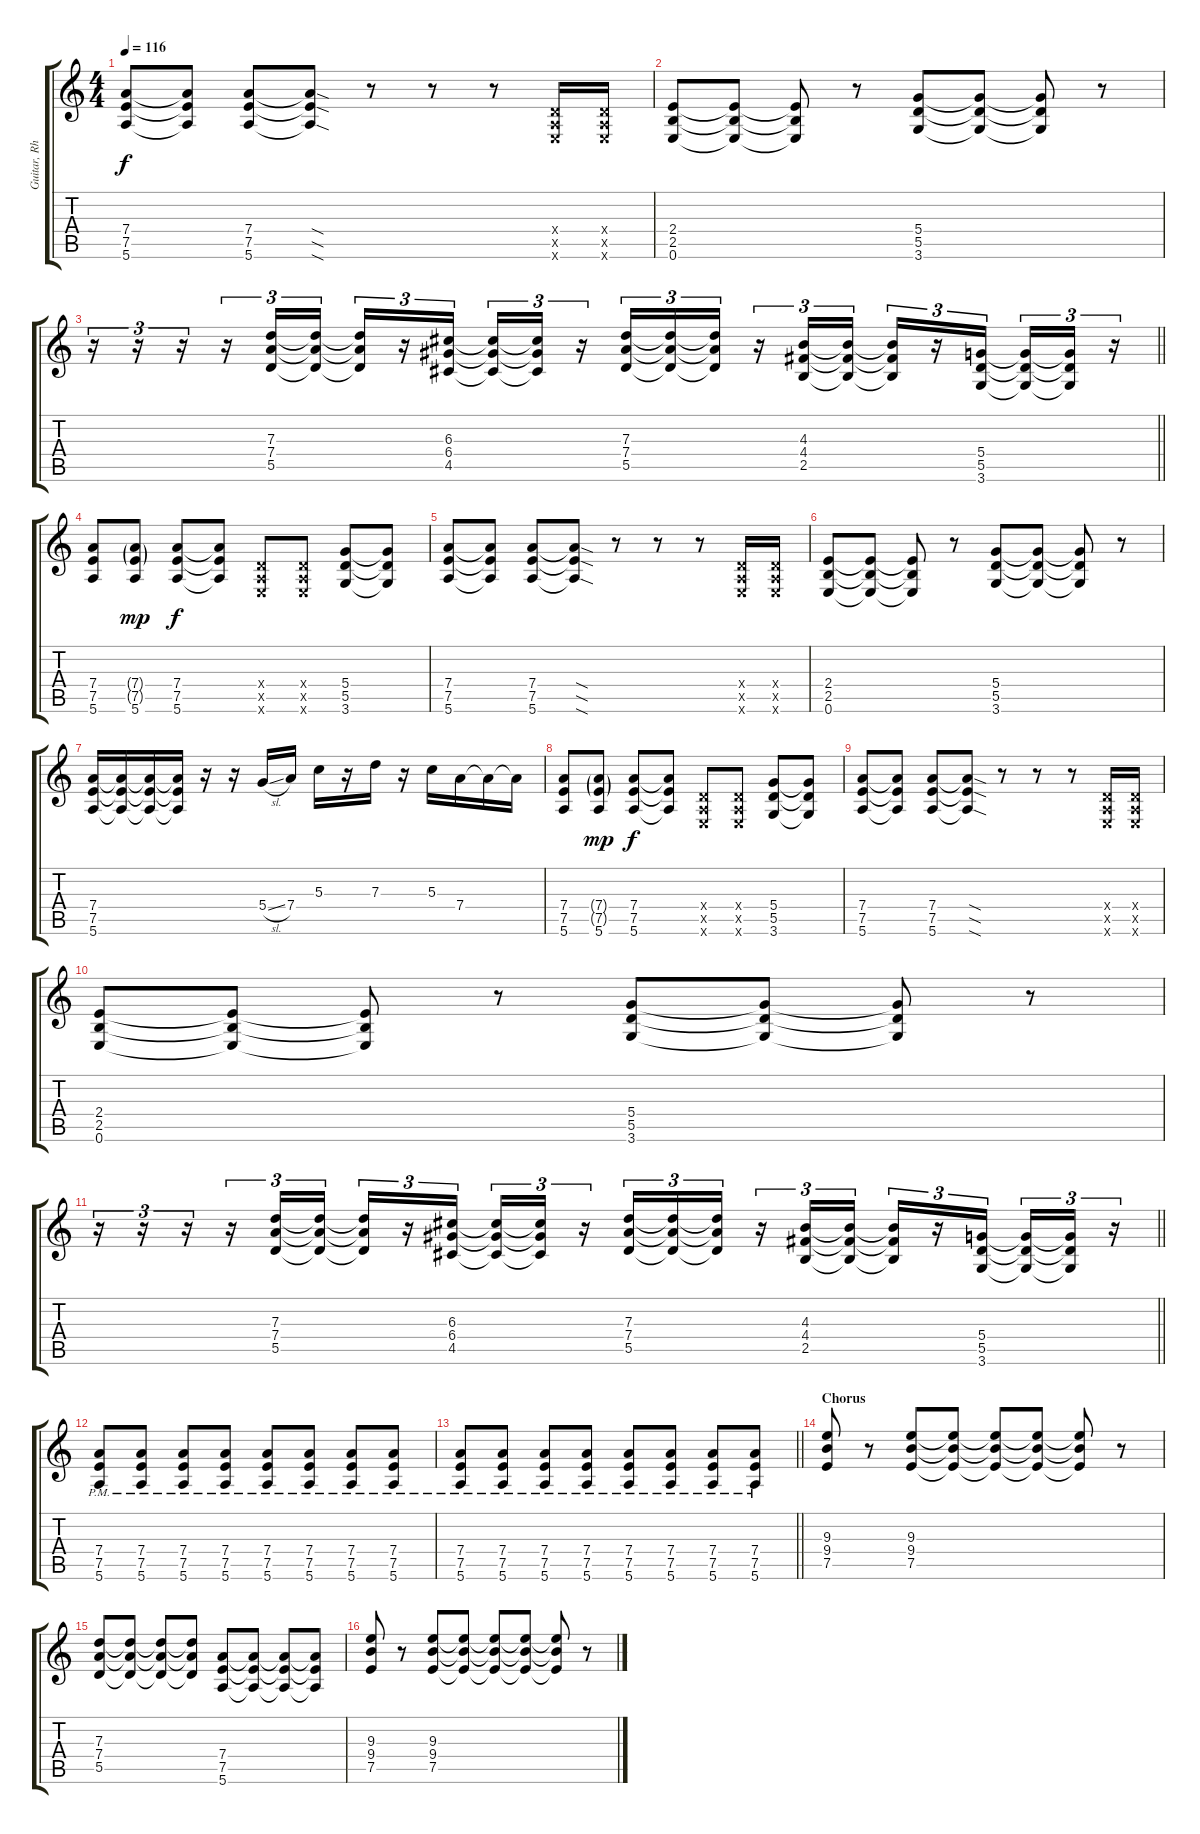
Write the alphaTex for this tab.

\track ("Guitar, Rhythm" "Guitar, Rh") {instrument distortionguitar}
\staff {score tabs}
\tuning (E4 B3 G3 D3 A2 E2) {hide}
\ts (4 4)
\tempo 116
\clef g2
\ks c
(7.4 7.5 5.6).8{dy f} (7.4{t} 7.5{t} 5.6{t}).8 (7.4 7.5 5.6).8 (7.4{sod t} 7.5{sod t} 5.6{sod t}).8 r.8 r.8 r.8 (0.4{x} 0.5{x} 0.6{x}).16 (0.4{x} 0.5{x} 0.6{x}).16 |
(2.4 2.5 0.6).8 (2.4{t} 2.5{t} 0.6{t}).8 (2.4{t} 2.5{t} 0.6{t}).8 r.8 (5.4 5.5 3.6).8 (5.4{t} 5.5{t} 3.6{t}).8 (5.4{t} 5.5{t} 3.6{t}).8 r.8 |
\barLineRight lightlight
r.16{tu (3 2)} r.16{tu (3 2)} r.16{tu (3 2)} r.16{tu (3 2)} (7.3 7.4 5.5).16{tu (3 2)} (7.3{t} 7.4{t} 5.5{t}).16{tu (3 2)} (7.3{t} 7.4{t} 5.5{t}).16{tu (3 2)} r.16{tu (3 2)} (6.3 6.4 4.5).16{tu (3 2) beam splitsecondary} (6.3{t} 6.4{t} 4.5{t}).16{tu (3 2)} (6.3{t} 6.4{t} 4.5{t}).16{tu (3 2)} r.16{tu (3 2)} (7.3 7.4 5.5).16{tu (3 2)} (7.3{t} 7.4{t} 5.5{t}).16{tu (3 2)} (7.3{t} 7.4{t} 5.5{t}).16{tu (3 2)} r.16{tu (3 2)} (4.3 4.4 2.5).16{tu (3 2)} (4.3{t} 4.4{t} 2.5{t}).16{tu (3 2)} (4.3{t} 4.4{t} 2.5{t}).16{tu (3 2)} r.16{tu (3 2)} (5.4 5.5 3.6).16{tu (3 2) beam splitsecondary} (5.4{t} 5.5{t} 3.6{t}).16{tu (3 2)} (5.4{t} 5.5{t} 3.6{t}).16{tu (3 2)} r.16{tu (3 2)} |
(7.4 7.5 5.6).8 (7.4{g} 7.5{g} 5.6).8{dy mp} (7.4 7.5 5.6).8{dy f} (7.4{t} 7.5{t} 5.6{t}).8 (0.4{x} 0.5{x} 0.6{x}).8 (0.4{x} 0.5{x} 0.6{x}).8 (5.4 5.5 3.6).8 (5.4{t} 5.5{t} 3.6{t}).8 |
(7.4 7.5 5.6).8 (7.4{t} 7.5{t} 5.6{t}).8 (7.4 7.5 5.6).8 (7.4{sod t} 7.5{sod t} 5.6{sod t}).8 r.8 r.8 r.8 (0.4{x} 0.5{x} 0.6{x}).16 (0.4{x} 0.5{x} 0.6{x}).16 |
(2.4 2.5 0.6).8 (2.4{t} 2.5{t} 0.6{t}).8 (2.4{t} 2.5{t} 0.6{t}).8 r.8 (5.4 5.5 3.6).8 (5.4{t} 5.5{t} 3.6{t}).8 (5.4{t} 5.5{t} 3.6{t}).8 r.8 |
(7.4 7.5 5.6).16 (7.4{t} 7.5{t} 5.6{t}).16 (7.4{t} 7.5{t} 5.6{t}).16 (7.4{t} 7.5{t} 5.6{t}).16 r.16 r.16 5.4{sl}.16 7.4.16 5.3.16 r.16 7.3.16 r.16 5.3.16 7.4.16 7.4{t}.16 7.4{t}.16 |
(7.4 7.5 5.6).8 (7.4{g} 7.5{g} 5.6).8{dy mp} (7.4 7.5 5.6).8{dy f} (7.4{t} 7.5{t} 5.6{t}).8 (0.4{x} 0.5{x} 0.6{x}).8 (0.4{x} 0.5{x} 0.6{x}).8 (5.4 5.5 3.6).8 (5.4{t} 5.5{t} 3.6{t}).8 |
(7.4 7.5 5.6).8 (7.4{t} 7.5{t} 5.6{t}).8 (7.4 7.5 5.6).8 (7.4{sod t} 7.5{sod t} 5.6{sod t}).8 r.8 r.8 r.8 (0.4{x} 0.5{x} 0.6{x}).16 (0.4{x} 0.5{x} 0.6{x}).16 |
(2.4 2.5 0.6).8 (2.4{t} 2.5{t} 0.6{t}).8 (2.4{t} 2.5{t} 0.6{t}).8 r.8 (5.4 5.5 3.6).8 (5.4{t} 5.5{t} 3.6{t}).8 (5.4{t} 5.5{t} 3.6{t}).8 r.8 |
\barLineRight lightlight
r.16{tu (3 2)} r.16{tu (3 2)} r.16{tu (3 2)} r.16{tu (3 2)} (7.3 7.4 5.5).16{tu (3 2)} (7.3{t} 7.4{t} 5.5{t}).16{tu (3 2)} (7.3{t} 7.4{t} 5.5{t}).16{tu (3 2)} r.16{tu (3 2)} (6.3 6.4 4.5).16{tu (3 2) beam splitsecondary} (6.3{t} 6.4{t} 4.5{t}).16{tu (3 2)} (6.3{t} 6.4{t} 4.5{t}).16{tu (3 2)} r.16{tu (3 2)} (7.3 7.4 5.5).16{tu (3 2)} (7.3{t} 7.4{t} 5.5{t}).16{tu (3 2)} (7.3{t} 7.4{t} 5.5{t}).16{tu (3 2)} r.16{tu (3 2)} (4.3 4.4 2.5).16{tu (3 2)} (4.3{t} 4.4{t} 2.5{t}).16{tu (3 2)} (4.3{t} 4.4{t} 2.5{t}).16{tu (3 2)} r.16{tu (3 2)} (5.4 5.5 3.6).16{tu (3 2) beam splitsecondary} (5.4{t} 5.5{t} 3.6{t}).16{tu (3 2)} (5.4{t} 5.5{t} 3.6{t}).16{tu (3 2)} r.16{tu (3 2)} |
(7.4{pm} 7.5{pm} 5.6{pm}).8 (7.4{pm} 7.5{pm} 5.6{pm}).8 (7.4{pm} 7.5{pm} 5.6{pm}).8 (7.4{pm} 7.5{pm} 5.6{pm}).8 (7.4{pm} 7.5{pm} 5.6{pm}).8 (7.4{pm} 7.5{pm} 5.6{pm}).8 (7.4{pm} 7.5{pm} 5.6{pm}).8 (7.4{pm} 7.5{pm} 5.6{pm}).8 |
\barLineRight lightlight
(7.4{pm} 7.5{pm} 5.6{pm}).8 (7.4{pm} 7.5{pm} 5.6{pm}).8 (7.4{pm} 7.5{pm} 5.6{pm}).8 (7.4{pm} 7.5{pm} 5.6{pm}).8 (7.4{pm} 7.5{pm} 5.6{pm}).8 (7.4{pm} 7.5{pm} 5.6{pm}).8 (7.4{pm} 7.5{pm} 5.6{pm}).8 (7.4{pm} 7.5{pm} 5.6{pm}).8 |
\section ("" "Chorus")
(9.3 9.4 7.5).8 r.8 (9.3 9.4 7.5).8 (9.3{t} 9.4{t} 7.5{t}).8 (9.3{t} 9.4{t} 7.5{t}).8 (9.3{t} 9.4{t} 7.5{t}).8 (9.3{t} 9.4{t} 7.5{t}).8 r.8 |
(7.3 7.4 5.5).8 (7.3{t} 7.4{t} 5.5{t}).8 (7.3{t} 7.4{t} 5.5{t}).8 (7.3{t} 7.4{t} 5.5{t}).8 (7.4 7.5 5.6).8 (7.4{t} 7.5{t} 5.6{t}).8 (7.4{t} 7.5{t} 5.6{t}).8 (7.4{t} 7.5{t} 5.6{t}).8 |
(9.3 9.4 7.5).8 r.8 (9.3 9.4 7.5).8 (9.3{t} 9.4{t} 7.5{t}).8 (9.3{t} 9.4{t} 7.5{t}).8 (9.3{t} 9.4{t} 7.5{t}).8 (9.3{t} 9.4{t} 7.5{t}).8 r.8
